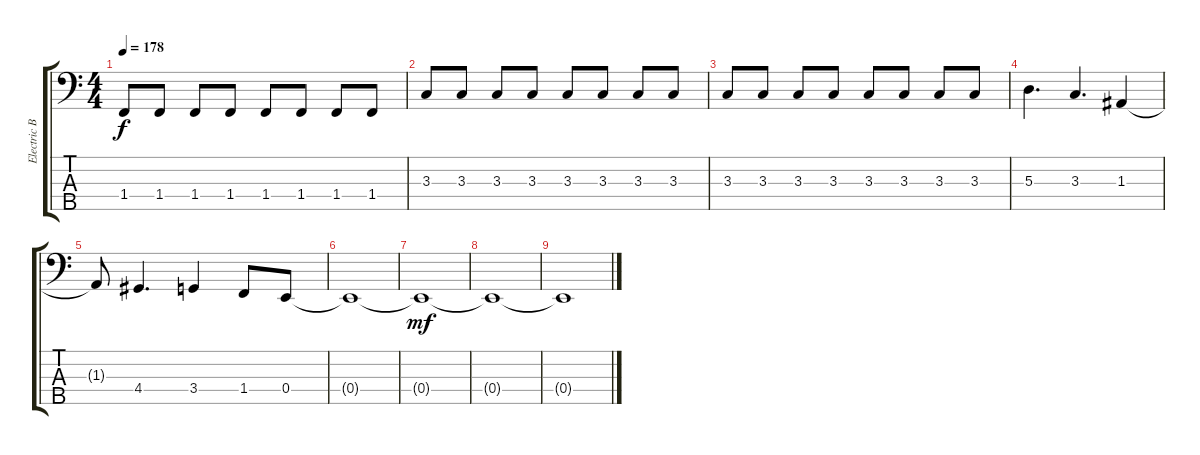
\track ("Electric Bass" "Electric B") {instrument electricbassfinger}
\staff {score tabs}
\tuning (G2 D2 A1 E1 B0) {hide}
\ts (4 4)
\tempo 178
\clef f4
\ks c
1.4.8{dy f} 1.4.8 1.4.8 1.4.8 1.4.8 1.4.8 1.4.8 1.4.8 |
3.3.8 3.3.8 3.3.8 3.3.8 3.3.8 3.3.8 3.3.8 3.3.8 |
3.3.8 3.3.8 3.3.8 3.3.8 3.3.8 3.3.8 3.3.8 3.3.8 |
\section ("" "")
5.3.4{d} 3.3.4{d} 1.3.4 |
1.3{t}.8 4.4.4{d} 3.4.4 1.4.8 0.4.8 |
0.4{t}.1 |
0.4{t}.1{dy mf} |
0.4{t}.1 |
0.4{t}.1
